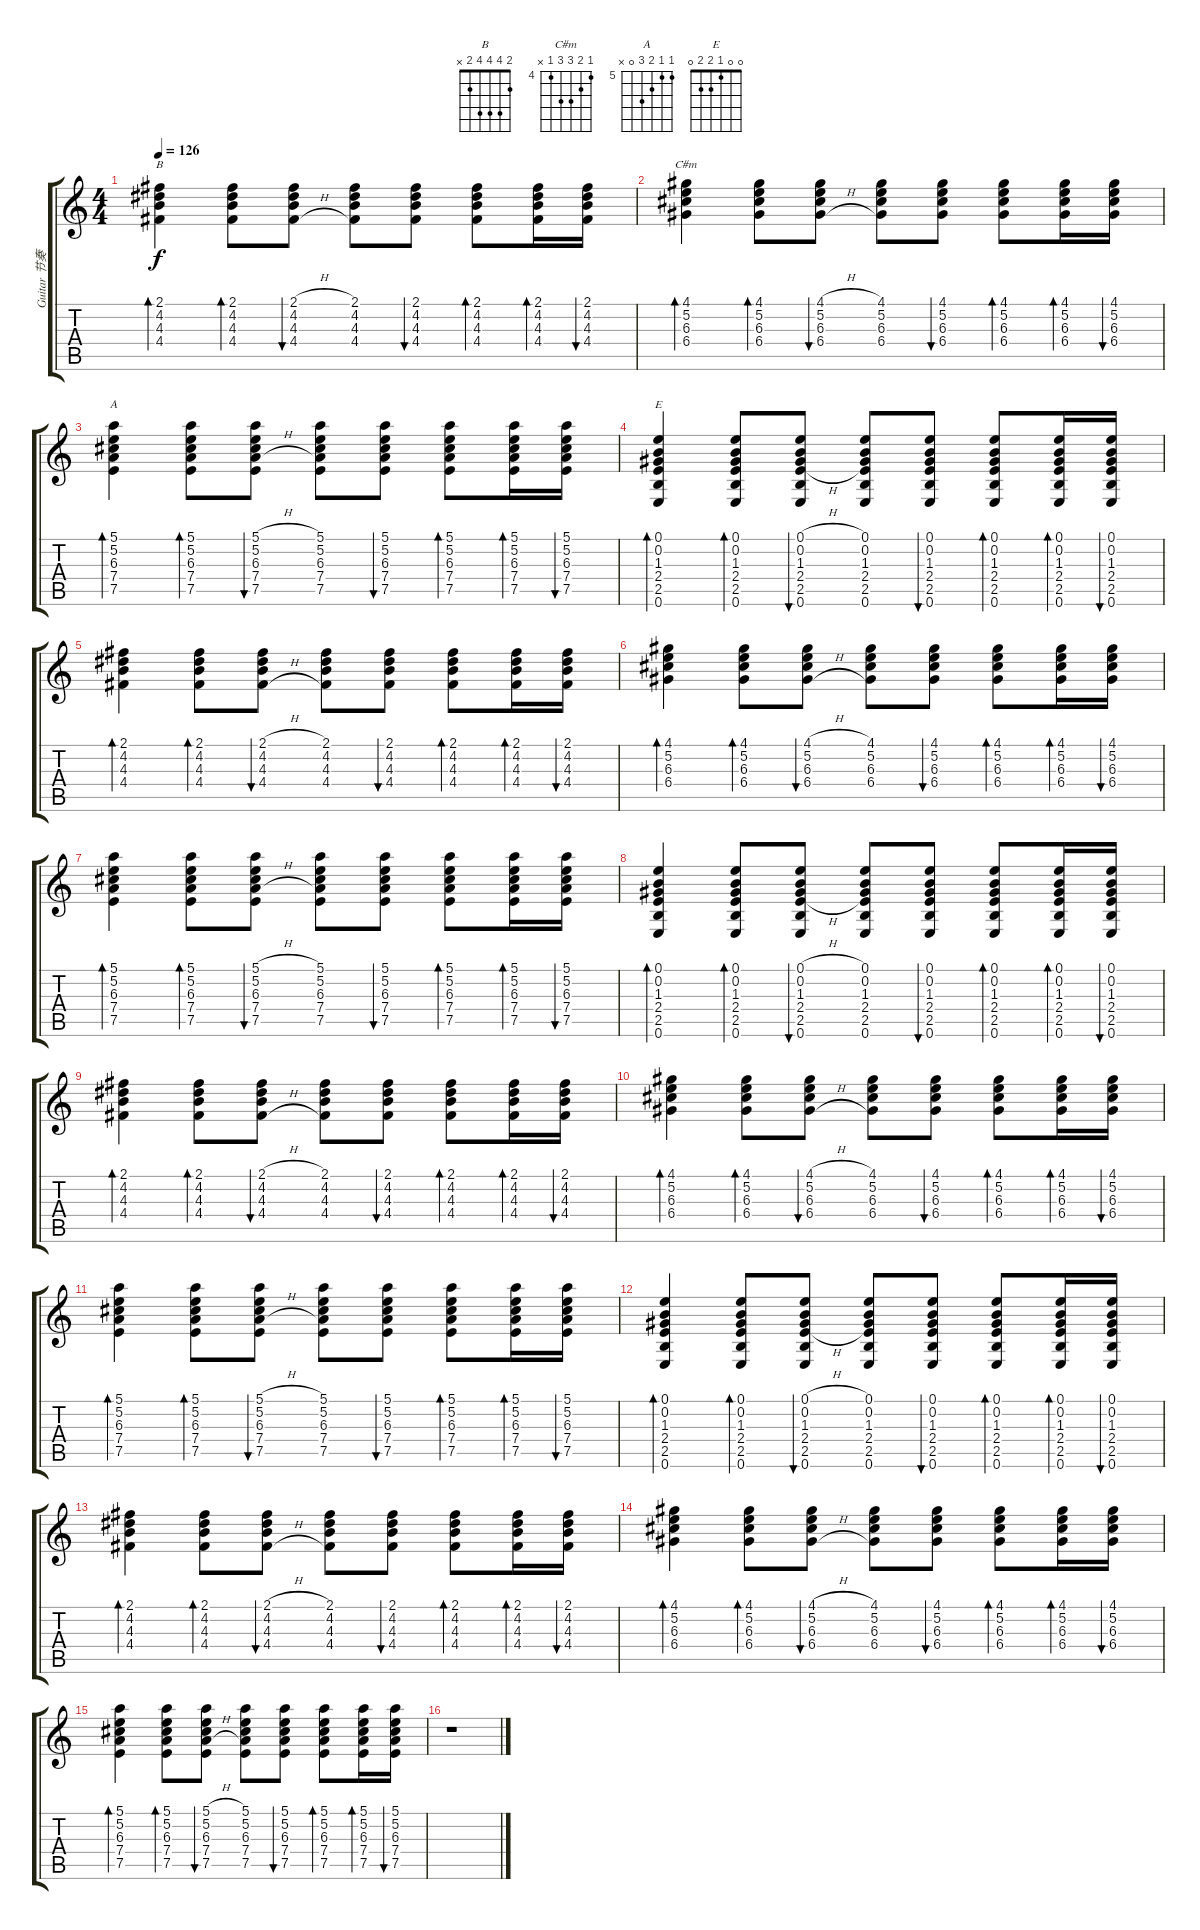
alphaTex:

\track ("Guitar 节奏" "Guitar 节奏") {instrument acousticguitarsteel}
\staff {score tabs}
\tuning (E4 B3 G3 D3 A2 E2) {hide}
\chord ("B" 2 4 4 4 2 x)
\chord ("C#m" 4 5 6 6 4 x) {firstfret 4}
\chord ("A" 5 5 6 7 0 x) {firstfret 5}
\chord ("E" 0 0 1 2 2 0)
\ts (4 4)
\tempo 126
\clef g2
\ks c
(2.1 4.2 4.3 4.4).4{bd 60 ch "B" dy f} (2.1 4.2 4.3 4.4).8{bd 60} (2.1{h} 4.2{h} 4.3{h} 4.4{h}).8{bu 60} (2.1 4.2 4.3 4.4).8 (2.1 4.2 4.3 4.4).8{bu 60} (2.1 4.2 4.3 4.4).8{bd 60} (2.1 4.2 4.3 4.4).16{bd 60} (2.1 4.2 4.3 4.4).16{bu 60} |
(4.1 5.2 6.3 6.4).4{bd 60 ch "C#m"} (4.1 5.2 6.3 6.4).8{bd 60} (4.1{h} 5.2{h} 6.3{h} 6.4{h}).8{bu 60} (4.1 5.2 6.3 6.4).8 (4.1 5.2 6.3 6.4).8{bu 60} (4.1 5.2 6.3 6.4).8{bd 60} (4.1 5.2 6.3 6.4).16{bd 60} (4.1 5.2 6.3 6.4).16{bu 60} |
(5.1 5.2 6.3 7.4 7.5).4{bd 60 ch "A"} (5.1 5.2 6.3 7.4 7.5).8{bd 60} (5.1{h} 5.2{h} 6.3{h} 7.4{h} 7.5).8{bu 60} (5.1 5.2 6.3 7.4 7.5).8 (5.1 5.2 6.3 7.4 7.5).8{bu 60} (5.1 5.2 6.3 7.4 7.5).8{bd 60} (5.1 5.2 6.3 7.4 7.5).16{bd 60} (5.1 5.2 6.3 7.4 7.5).16{bu 60} |
(0.1 0.2 1.3 2.4 2.5 0.6).4{bd 60 ch "E"} (0.1 0.2 1.3 2.4 2.5 0.6).8{bd 60} (0.1{h} 0.2{h} 1.3{h} 2.4{h} 2.5 0.6).8{bu 60} (0.1 0.2 1.3 2.4 2.5 0.6).8 (0.1 0.2 1.3 2.4 2.5 0.6).8{bu 60} (0.1 0.2 1.3 2.4 2.5 0.6).8{bd 60} (0.1 0.2 1.3 2.4 2.5 0.6).16{bd 60} (0.1 0.2 1.3 2.4 2.5 0.6).16{bu 60} |
(2.1 4.2 4.3 4.4).4{bd 60} (2.1 4.2 4.3 4.4).8{bd 60} (2.1{h} 4.2{h} 4.3{h} 4.4{h}).8{bu 60} (2.1 4.2 4.3 4.4).8 (2.1 4.2 4.3 4.4).8{bu 60} (2.1 4.2 4.3 4.4).8{bd 60} (2.1 4.2 4.3 4.4).16{bd 60} (2.1 4.2 4.3 4.4).16{bu 60} |
(4.1 5.2 6.3 6.4).4{bd 60} (4.1 5.2 6.3 6.4).8{bd 60} (4.1{h} 5.2{h} 6.3{h} 6.4{h}).8{bu 60} (4.1 5.2 6.3 6.4).8 (4.1 5.2 6.3 6.4).8{bu 60} (4.1 5.2 6.3 6.4).8{bd 60} (4.1 5.2 6.3 6.4).16{bd 60} (4.1 5.2 6.3 6.4).16{bu 60} |
(5.1 5.2 6.3 7.4 7.5).4{bd 60} (5.1 5.2 6.3 7.4 7.5).8{bd 60} (5.1{h} 5.2{h} 6.3{h} 7.4{h} 7.5).8{bu 60} (5.1 5.2 6.3 7.4 7.5).8 (5.1 5.2 6.3 7.4 7.5).8{bu 60} (5.1 5.2 6.3 7.4 7.5).8{bd 60} (5.1 5.2 6.3 7.4 7.5).16{bd 60} (5.1 5.2 6.3 7.4 7.5).16{bu 60} |
(0.1 0.2 1.3 2.4 2.5 0.6).4{bd 60} (0.1 0.2 1.3 2.4 2.5 0.6).8{bd 60} (0.1{h} 0.2{h} 1.3{h} 2.4{h} 2.5 0.6).8{bu 60} (0.1 0.2 1.3 2.4 2.5 0.6).8 (0.1 0.2 1.3 2.4 2.5 0.6).8{bu 60} (0.1 0.2 1.3 2.4 2.5 0.6).8{bd 60} (0.1 0.2 1.3 2.4 2.5 0.6).16{bd 60} (0.1 0.2 1.3 2.4 2.5 0.6).16{bu 60} |
(2.1 4.2 4.3 4.4).4{bd 60} (2.1 4.2 4.3 4.4).8{bd 60} (2.1{h} 4.2{h} 4.3{h} 4.4{h}).8{bu 60} (2.1 4.2 4.3 4.4).8 (2.1 4.2 4.3 4.4).8{bu 60} (2.1 4.2 4.3 4.4).8{bd 60} (2.1 4.2 4.3 4.4).16{bd 60} (2.1 4.2 4.3 4.4).16{bu 60} |
(4.1 5.2 6.3 6.4).4{bd 60} (4.1 5.2 6.3 6.4).8{bd 60} (4.1{h} 5.2{h} 6.3{h} 6.4{h}).8{bu 60} (4.1 5.2 6.3 6.4).8 (4.1 5.2 6.3 6.4).8{bu 60} (4.1 5.2 6.3 6.4).8{bd 60} (4.1 5.2 6.3 6.4).16{bd 60} (4.1 5.2 6.3 6.4).16{bu 60} |
(5.1 5.2 6.3 7.4 7.5).4{bd 60} (5.1 5.2 6.3 7.4 7.5).8{bd 60} (5.1{h} 5.2{h} 6.3{h} 7.4{h} 7.5).8{bu 60} (5.1 5.2 6.3 7.4 7.5).8 (5.1 5.2 6.3 7.4 7.5).8{bu 60} (5.1 5.2 6.3 7.4 7.5).8{bd 60} (5.1 5.2 6.3 7.4 7.5).16{bd 60} (5.1 5.2 6.3 7.4 7.5).16{bu 60} |
(0.1 0.2 1.3 2.4 2.5 0.6).4{bd 60} (0.1 0.2 1.3 2.4 2.5 0.6).8{bd 60} (0.1{h} 0.2{h} 1.3{h} 2.4{h} 2.5 0.6).8{bu 60} (0.1 0.2 1.3 2.4 2.5 0.6).8 (0.1 0.2 1.3 2.4 2.5 0.6).8{bu 60} (0.1 0.2 1.3 2.4 2.5 0.6).8{bd 60} (0.1 0.2 1.3 2.4 2.5 0.6).16{bd 60} (0.1 0.2 1.3 2.4 2.5 0.6).16{bu 60} |
(2.1 4.2 4.3 4.4).4{bd 60} (2.1 4.2 4.3 4.4).8{bd 60} (2.1{h} 4.2{h} 4.3{h} 4.4{h}).8{bu 60} (2.1 4.2 4.3 4.4).8 (2.1 4.2 4.3 4.4).8{bu 60} (2.1 4.2 4.3 4.4).8{bd 60} (2.1 4.2 4.3 4.4).16{bd 60} (2.1 4.2 4.3 4.4).16{bu 60} |
(4.1 5.2 6.3 6.4).4{bd 60} (4.1 5.2 6.3 6.4).8{bd 60} (4.1{h} 5.2{h} 6.3{h} 6.4{h}).8{bu 60} (4.1 5.2 6.3 6.4).8 (4.1 5.2 6.3 6.4).8{bu 60} (4.1 5.2 6.3 6.4).8{bd 60} (4.1 5.2 6.3 6.4).16{bd 60} (4.1 5.2 6.3 6.4).16{bu 60} |
(5.1 5.2 6.3 7.4 7.5).4{bd 60} (5.1 5.2 6.3 7.4 7.5).8{bd 60} (5.1{h} 5.2{h} 6.3{h} 7.4{h} 7.5).8{bu 60} (5.1 5.2 6.3 7.4 7.5).8 (5.1 5.2 6.3 7.4 7.5).8{bu 60} (5.1 5.2 6.3 7.4 7.5).8{bd 60} (5.1 5.2 6.3 7.4 7.5).16{bd 60} (5.1 5.2 6.3 7.4 7.5).16{bu 60} |
r.1
